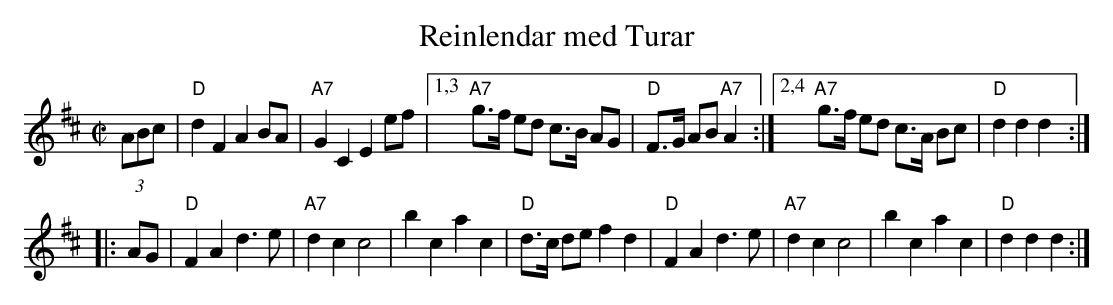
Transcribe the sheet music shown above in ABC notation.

X:1
T: Reinlendar med Turar
M: C|
L: 1/8
K: D
 (3ABc \
| "D"d2 F2 A2 BA | "A7"G2 C2 E2 ef \
|1,3"A7"g>f ed c>B AG | "D"F>G AB "A7"A2 \
:|2,4 "A7"g>f ed c>A Bc | "D"d2 d2 d2 :|
|: AG \
| "D"F2 A2 d3 e | "A7"d2 c2 c4 | b2 c2 a2 c2 | "D"d>c de f2 d2 \
| "D"F2 A2 d3 e | "A7"d2 c2 c4 | b2 c2 a2 c2 | "D"d2 d2 d2 :|
